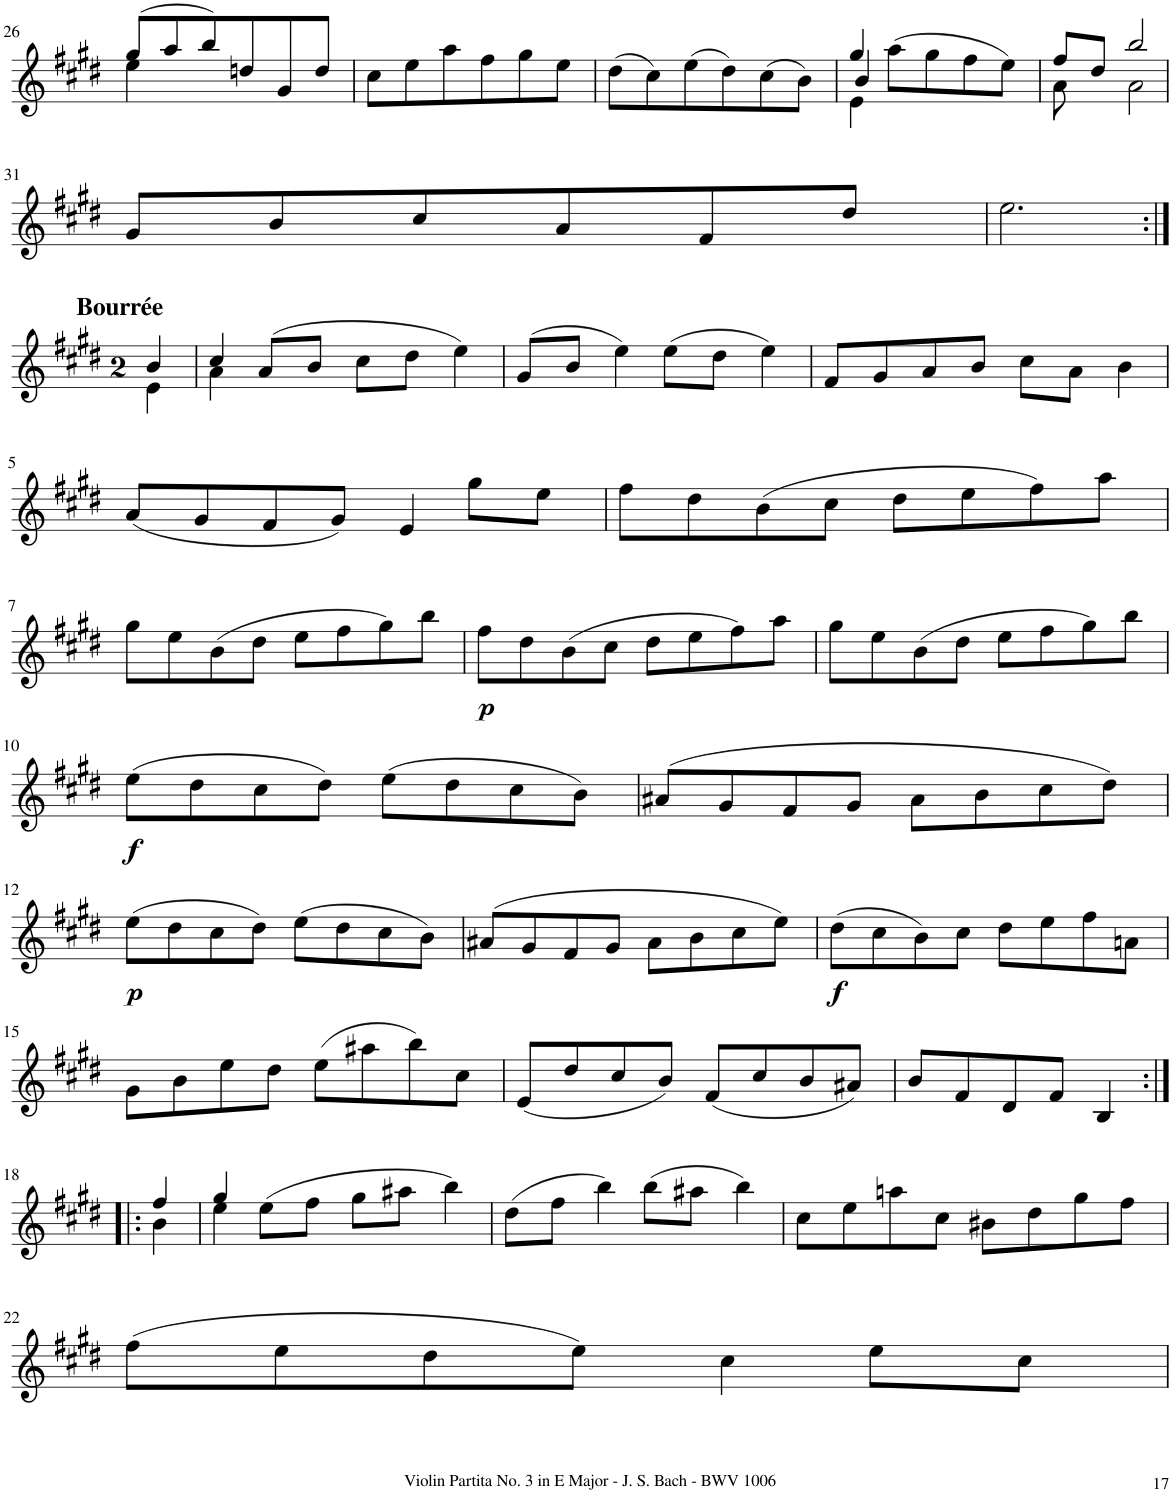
**kern	**dynam
*part1	*part1
*staff1	*staff1
*I"Violin	*
*I'Vln.	*
!!LO:PB:g=z
*clefG2	*
*k[f#c#g#d#]	*
*M3/4	*
=26	=26
*^	*
(8gg#/L	4ee\	.
8aa/	.	.
8bb/)	4ryy	.
8ddn/	.	.
8g#/	4ryy	.
8dd/J	.	.
*v	*v	*
=27	=27
8cc#\L	.
8ee\	.
8aa\	.
8ff#\	.
8gg#\	.
8ee\J	.
=28	=28
(8dd#\L	.
8cc#\)	.
(8ee\	.
8dd#\)	.
(8cc#\	.
8b\J)	.
=29	=29
*^	*
*	*^	*
4gg#/	4e\	4b/	.
(8aa\L	4ryy	4ryy	.
8gg#\	.	.	.
8ff#\	4ryy	4ryy	.
8ee\J)	.	.	.
*	*v	*v	*
=30	=30	=30
8ff#/L	8a\	.
8dd#/J	8ryy	.
2bb/	2a\	.
*v	*v	*
!!LO:LB:g=z
=31	=31
8g#/L	.
8b/	.
8cc#/	.
8a/	.
8f#/	.
8dd#/J	.
=32	=32
2.ee\	.
!!LO:LB:g=z
=1:|!	=1:|!
*M2/2	*
*^	*
!LO:TX:a:B:t=Bourrée	!	!
4b/	4e\	.
=2	=2	=2
4cc#/	4a\	.
(8a/L	4ryy	.
8b/J	.	.
8cc#\L	2ryy	.
8dd#\J	.	.
4ee\)	.	.
*v	*v	*
=3	=3
(8g#/L	.
8b/J	.
4ee\)	.
(8ee\L	.
8dd#\J	.
4ee\)	.
=4	=4
8f#/L	.
8g#/	.
8a/	.
8b/J	.
8cc#\L	.
8a\J	.
4b\	.
!!LO:LB:g=z
=5	=5
(8a/L	.
8g#/	.
8f#/	.
8g#/J)	.
4e/	.
8gg#\L	.
8ee\J	.
=6	=6
8ff#\L	.
8dd#\	.
(8b\	.
8cc#\J	.
8dd#\L	.
8ee\	.
8ff#\)	.
8aa\J	.
!!LO:LB:g=z
=7	=7
8gg#\L	.
8ee\	.
(8b\	.
8dd#\J	.
8ee\L	.
8ff#\	.
8gg#\)	.
8bb\J	.
=8	=8
!	!LO:DY:b
8ff#\L	p
8dd#\	.
(8b\	.
8cc#\J	.
8dd#\L	.
8ee\	.
8ff#\)	.
8aa\J	.
=9	=9
8gg#\L	.
8ee\	.
(8b\	.
8dd#\J	.
8ee\L	.
8ff#\	.
8gg#\)	.
8bb\J	.
!!LO:LB:g=z
=10	=10
!	!LO:DY:b
(8ee\L	f
8dd#\	.
8cc#\	.
8dd#\J)	.
(8ee\L	.
8dd#\	.
8cc#\	.
8b\J)	.
=11	=11
(8a#X/L	.
8g#/	.
8f#/	.
8g#/J	.
8a#\L	.
8b\	.
8cc#\	.
8dd#\J)	.
!!LO:LB:g=z
=12	=12
!	!LO:DY:b
(8ee\L	p
8dd#\	.
8cc#\	.
8dd#\J)	.
(8ee\L	.
8dd#\	.
8cc#\	.
8b\J)	.
=13	=13
(8a#X/L	.
8g#/	.
8f#/	.
8g#/J	.
8a#\L	.
8b\	.
8cc#\	.
8ee\J)	.
=14	=14
!	!LO:DY:b
(8dd#\L	f
8cc#\	.
8b\)	.
8cc#\J	.
8dd#\L	.
8ee\	.
8ff#\	.
8an\J	.
!!LO:LB:g=z
=15	=15
8g#\L	.
8b\	.
8ee\	.
8dd#\J	.
(8ee\L	.
8aa#X\	.
8bb\)	.
8cc#\J	.
=16	=16
(8e/L	.
8dd#/	.
8cc#/	.
8b/J)	.
(8f#/L	.
8cc#/	.
8b/	.
8a#X/J)	.
=17	=17
8b/L	.
8f#/	.
8d#/	.
8f#/J	.
4B/	.
!!LO:LB:g=z
=18:|!|:	=18:|!|:
*^	*
4ff#/	4b\	.
=19	=19	=19
4gg#/	4ee\	.
(8ee\L	4ryy	.
8ff#\J	.	.
8gg#\L	2ryy	.
8aa#X\J	.	.
4bb\)	.	.
*v	*v	*
=20	=20
(8dd#\L	.
8ff#\J	.
4bb\)	.
(8bb\L	.
8aa#X\J	.
4bb\)	.
=21	=21
8cc#\L	.
8ee\	.
8aan\	.
8cc#\J	.
8b#X\L	.
8dd#\	.
8gg#\	.
8ff#\J	.
!!LO:LB:g=z
=22	=22
(8ff#\L	.
8ee\	.
8dd#\	.
8ee\J)	.
4cc#\	.
8ee\L	.
8cc#\J	.
=	=
*-	*-
